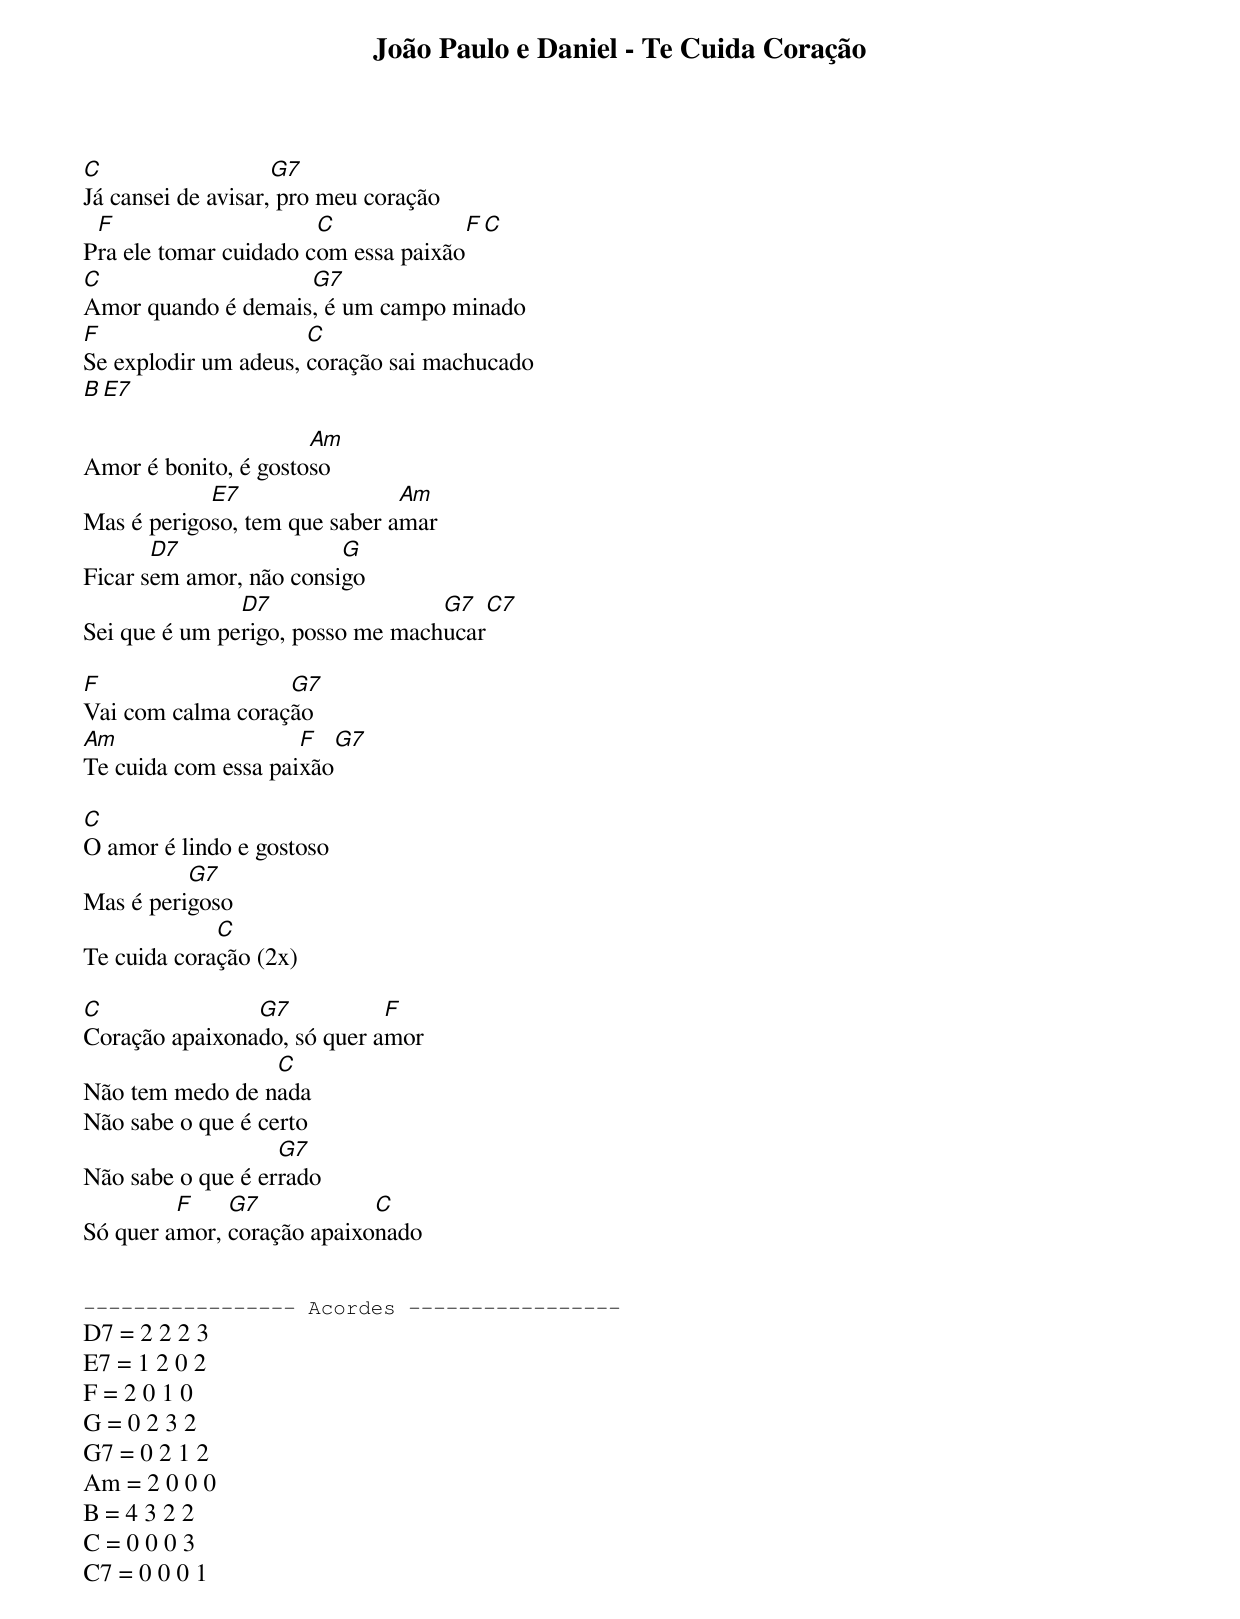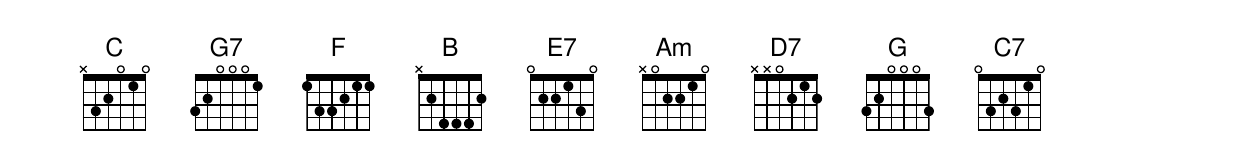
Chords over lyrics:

João Paulo e Daniel - Te Cuida Coração

C                   G7
Já cansei de avisar, pro meu coração
 F                     C             F C
Pra ele tomar cuidado com essa paixão
C                   G7
Amor quando é demais, é um campo minado
F                     C
Se explodir um adeus, coração sai machucado
B  E7

                      Am
Amor é bonito, é gostoso
            E7                 Am
Mas é perigoso, tem que saber amar
       D7                G
Ficar sem amor, não consigo
               D7                 G7  C7
Sei que é um perigo, posso me machucar

F                  G7
Vai com calma coração
Am                   F     G7
Te cuida com essa paixão

C
O amor é lindo e gostoso
          G7
Mas é perigoso
             C
Te cuida coração (2x)

C               G7           F
Coração apaixonado, só quer amor
                 C
Não tem medo de nada
Não sabe o que é certo
                   G7
Não sabe o que é errado
         F    G7            C
Só quer amor, coração apaixonado


----------------- Acordes -----------------
D7 = 2 2 2 3
E7 = 1 2 0 2
F = 2 0 1 0
G = 0 2 3 2
G7 = 0 2 1 2
Am = 2 0 0 0
B = 4 3 2 2
C = 0 0 0 3
C7 = 0 0 0 1
